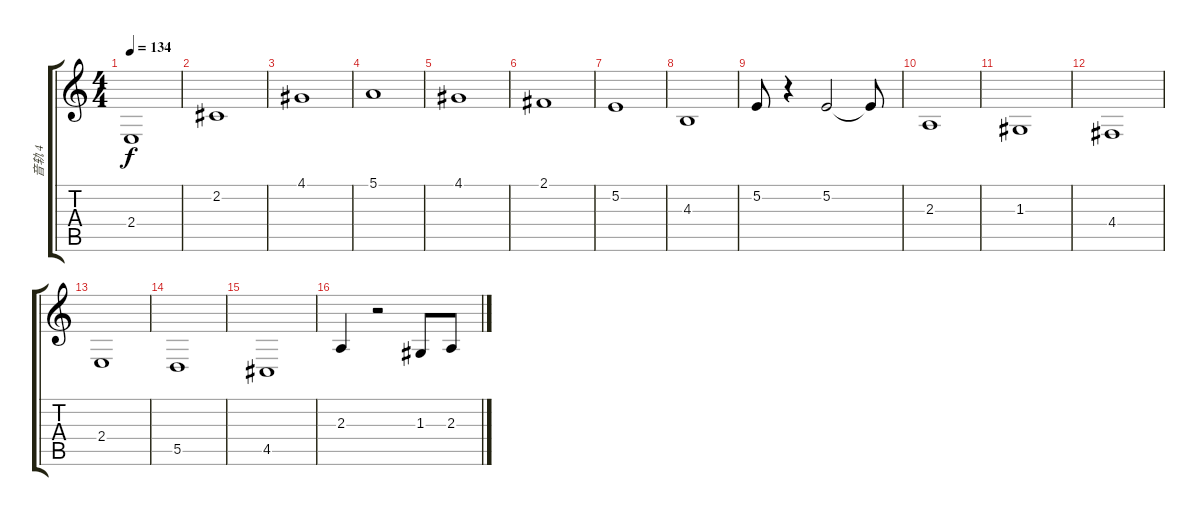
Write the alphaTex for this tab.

\track ("音轨 4" "音轨 4") {instrument pad8sweep}
\staff {score tabs}
\tuning (E4 B3 G3 D3 A2 E2) {hide}
\ts (4 4)
\tempo 134
\clef g2
\ks c
2.4.1{dy f} |
2.2.1 |
4.1.1 |
5.1.1 |
4.1.1 |
2.1.1 |
5.2.1 |
4.3.1 |
5.2.8 r.4 5.2.2 5.2{t}.8 |
2.3.1 |
1.3.1 |
4.4.1 |
2.4.1 |
5.5.1 |
4.5.1 |
2.3.4 r.2 1.3.8 2.3.8
